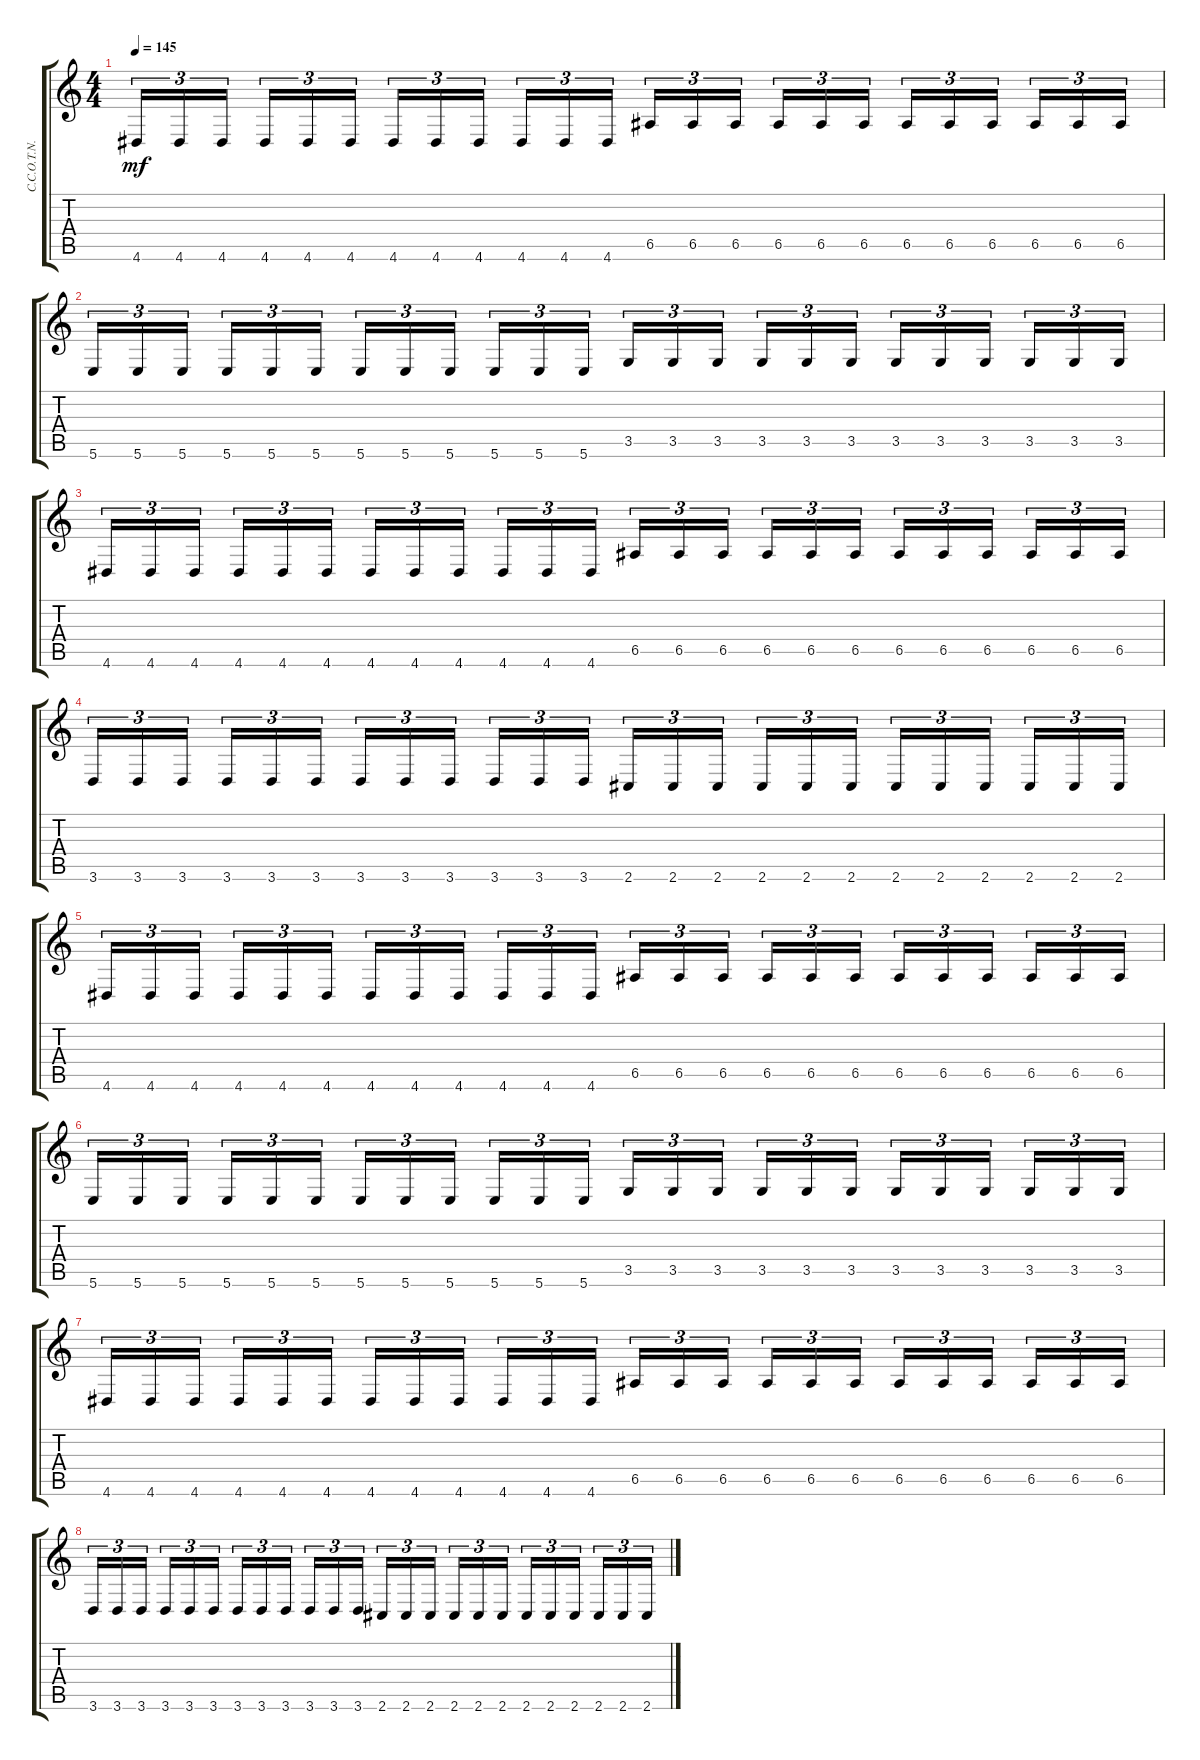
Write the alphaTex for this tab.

\track ("C.C.O.T.N." "C.C.O.T.N.") {instrument overdrivenguitar}
\staff {score tabs}
\tuning (B3 Gb3 D3 A2 E2 B1) {hide}
\ts (4 4)
\tempo 145
\clef g2
\ks c
4.6.16{tu (3 2) dy mf} 4.6.16{tu (3 2)} 4.6.16{tu (3 2) beam splitsecondary} 4.6.16{tu (3 2)} 4.6.16{tu (3 2)} 4.6.16{tu (3 2)} 4.6.16{tu (3 2)} 4.6.16{tu (3 2)} 4.6.16{tu (3 2) beam splitsecondary} 4.6.16{tu (3 2)} 4.6.16{tu (3 2)} 4.6.16{tu (3 2)} 6.5.16{tu (3 2)} 6.5.16{tu (3 2)} 6.5.16{tu (3 2) beam splitsecondary} 6.5.16{tu (3 2)} 6.5.16{tu (3 2)} 6.5.16{tu (3 2)} 6.5.16{tu (3 2)} 6.5.16{tu (3 2)} 6.5.16{tu (3 2) beam splitsecondary} 6.5.16{tu (3 2)} 6.5.16{tu (3 2)} 6.5.16{tu (3 2)} |
5.6.16{tu (3 2)} 5.6.16{tu (3 2)} 5.6.16{tu (3 2) beam splitsecondary} 5.6.16{tu (3 2)} 5.6.16{tu (3 2)} 5.6.16{tu (3 2)} 5.6.16{tu (3 2)} 5.6.16{tu (3 2)} 5.6.16{tu (3 2) beam splitsecondary} 5.6.16{tu (3 2)} 5.6.16{tu (3 2)} 5.6.16{tu (3 2)} 3.5.16{tu (3 2)} 3.5.16{tu (3 2)} 3.5.16{tu (3 2) beam splitsecondary} 3.5.16{tu (3 2)} 3.5.16{tu (3 2)} 3.5.16{tu (3 2)} 3.5.16{tu (3 2)} 3.5.16{tu (3 2)} 3.5.16{tu (3 2) beam splitsecondary} 3.5.16{tu (3 2)} 3.5.16{tu (3 2)} 3.5.16{tu (3 2)} |
4.6.16{tu (3 2)} 4.6.16{tu (3 2)} 4.6.16{tu (3 2) beam splitsecondary} 4.6.16{tu (3 2)} 4.6.16{tu (3 2)} 4.6.16{tu (3 2)} 4.6.16{tu (3 2)} 4.6.16{tu (3 2)} 4.6.16{tu (3 2) beam splitsecondary} 4.6.16{tu (3 2)} 4.6.16{tu (3 2)} 4.6.16{tu (3 2)} 6.5.16{tu (3 2)} 6.5.16{tu (3 2)} 6.5.16{tu (3 2) beam splitsecondary} 6.5.16{tu (3 2)} 6.5.16{tu (3 2)} 6.5.16{tu (3 2)} 6.5.16{tu (3 2)} 6.5.16{tu (3 2)} 6.5.16{tu (3 2) beam splitsecondary} 6.5.16{tu (3 2)} 6.5.16{tu (3 2)} 6.5.16{tu (3 2)} |
3.6.16{tu (3 2)} 3.6.16{tu (3 2)} 3.6.16{tu (3 2) beam splitsecondary} 3.6.16{tu (3 2)} 3.6.16{tu (3 2)} 3.6.16{tu (3 2)} 3.6.16{tu (3 2)} 3.6.16{tu (3 2)} 3.6.16{tu (3 2) beam splitsecondary} 3.6.16{tu (3 2)} 3.6.16{tu (3 2)} 3.6.16{tu (3 2)} 2.6.16{tu (3 2)} 2.6.16{tu (3 2)} 2.6.16{tu (3 2) beam splitsecondary} 2.6.16{tu (3 2)} 2.6.16{tu (3 2)} 2.6.16{tu (3 2)} 2.6.16{tu (3 2)} 2.6.16{tu (3 2)} 2.6.16{tu (3 2) beam splitsecondary} 2.6.16{tu (3 2)} 2.6.16{tu (3 2)} 2.6.16{tu (3 2)} |
4.6.16{tu (3 2)} 4.6.16{tu (3 2)} 4.6.16{tu (3 2) beam splitsecondary} 4.6.16{tu (3 2)} 4.6.16{tu (3 2)} 4.6.16{tu (3 2)} 4.6.16{tu (3 2)} 4.6.16{tu (3 2)} 4.6.16{tu (3 2) beam splitsecondary} 4.6.16{tu (3 2)} 4.6.16{tu (3 2)} 4.6.16{tu (3 2)} 6.5.16{tu (3 2)} 6.5.16{tu (3 2)} 6.5.16{tu (3 2) beam splitsecondary} 6.5.16{tu (3 2)} 6.5.16{tu (3 2)} 6.5.16{tu (3 2)} 6.5.16{tu (3 2)} 6.5.16{tu (3 2)} 6.5.16{tu (3 2) beam splitsecondary} 6.5.16{tu (3 2)} 6.5.16{tu (3 2)} 6.5.16{tu (3 2)} |
5.6.16{tu (3 2)} 5.6.16{tu (3 2)} 5.6.16{tu (3 2) beam splitsecondary} 5.6.16{tu (3 2)} 5.6.16{tu (3 2)} 5.6.16{tu (3 2)} 5.6.16{tu (3 2)} 5.6.16{tu (3 2)} 5.6.16{tu (3 2) beam splitsecondary} 5.6.16{tu (3 2)} 5.6.16{tu (3 2)} 5.6.16{tu (3 2)} 3.5.16{tu (3 2)} 3.5.16{tu (3 2)} 3.5.16{tu (3 2) beam splitsecondary} 3.5.16{tu (3 2)} 3.5.16{tu (3 2)} 3.5.16{tu (3 2)} 3.5.16{tu (3 2)} 3.5.16{tu (3 2)} 3.5.16{tu (3 2) beam splitsecondary} 3.5.16{tu (3 2)} 3.5.16{tu (3 2)} 3.5.16{tu (3 2)} |
4.6.16{tu (3 2)} 4.6.16{tu (3 2)} 4.6.16{tu (3 2) beam splitsecondary} 4.6.16{tu (3 2)} 4.6.16{tu (3 2)} 4.6.16{tu (3 2)} 4.6.16{tu (3 2)} 4.6.16{tu (3 2)} 4.6.16{tu (3 2) beam splitsecondary} 4.6.16{tu (3 2)} 4.6.16{tu (3 2)} 4.6.16{tu (3 2)} 6.5.16{tu (3 2)} 6.5.16{tu (3 2)} 6.5.16{tu (3 2) beam splitsecondary} 6.5.16{tu (3 2)} 6.5.16{tu (3 2)} 6.5.16{tu (3 2)} 6.5.16{tu (3 2)} 6.5.16{tu (3 2)} 6.5.16{tu (3 2) beam splitsecondary} 6.5.16{tu (3 2)} 6.5.16{tu (3 2)} 6.5.16{tu (3 2)} |
3.6.16{tu (3 2)} 3.6.16{tu (3 2)} 3.6.16{tu (3 2) beam splitsecondary} 3.6.16{tu (3 2)} 3.6.16{tu (3 2)} 3.6.16{tu (3 2)} 3.6.16{tu (3 2)} 3.6.16{tu (3 2)} 3.6.16{tu (3 2) beam splitsecondary} 3.6.16{tu (3 2)} 3.6.16{tu (3 2)} 3.6.16{tu (3 2)} 2.6.16{tu (3 2)} 2.6.16{tu (3 2)} 2.6.16{tu (3 2) beam splitsecondary} 2.6.16{tu (3 2)} 2.6.16{tu (3 2)} 2.6.16{tu (3 2)} 2.6.16{tu (3 2)} 2.6.16{tu (3 2)} 2.6.16{tu (3 2) beam splitsecondary} 2.6.16{tu (3 2)} 2.6.16{tu (3 2)} 2.6.16{tu (3 2)}
